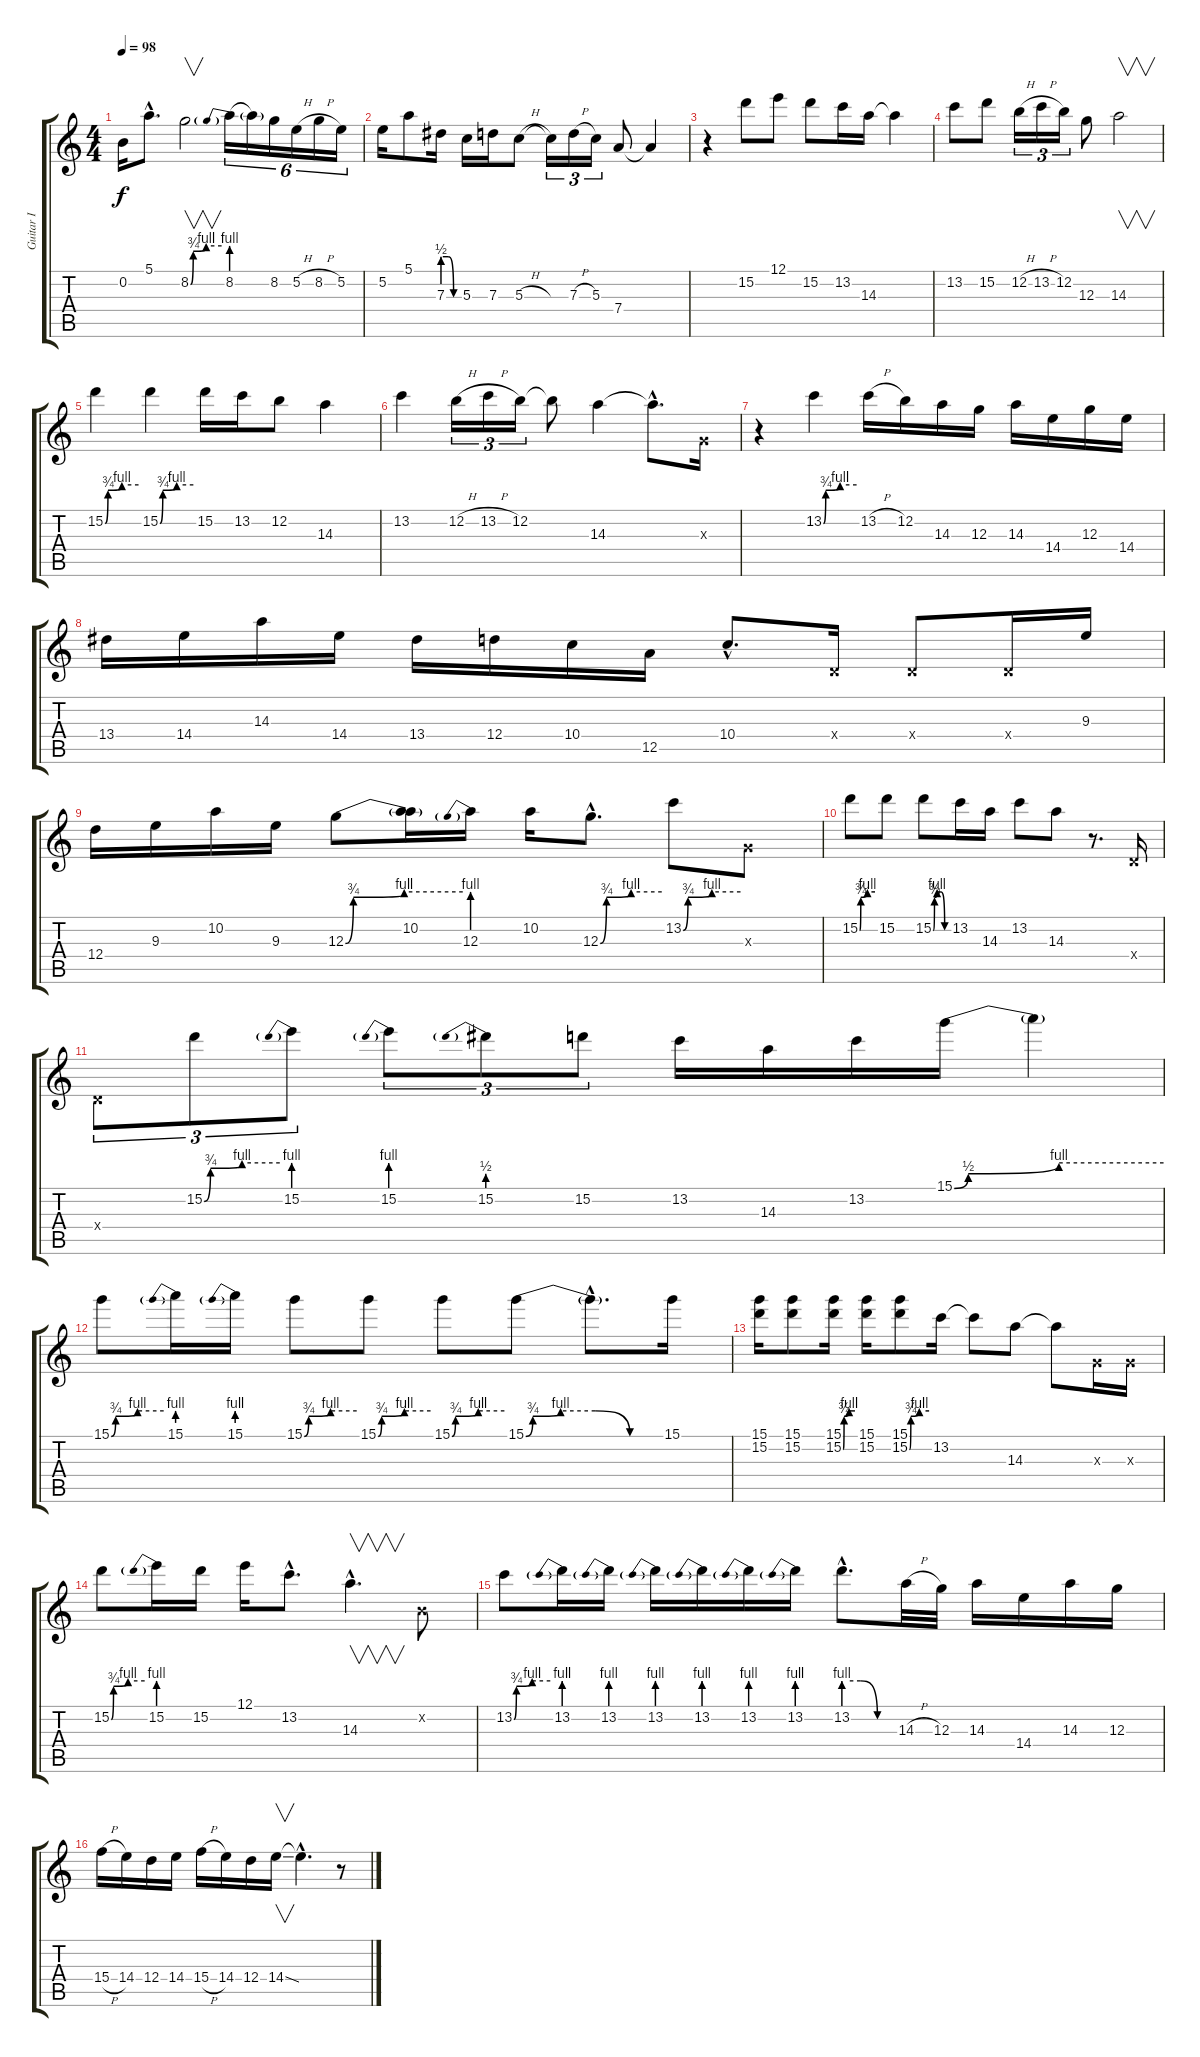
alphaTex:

\track ("Guitar I" "Guitar I") {instrument overdrivenguitar}
\staff {score tabs}
\tuning (E4 B3 G3 D3 A2 E2) {hide}
\ts (4 4)
\tempo 98
\clef g2
\ks c
0.2.16{dy f} 5.1{hac}.8{d} 8.2{be (custom 0 0 5 3 30 4 60 4)}.2{v} 8.2{be (prebend 0 4 60 4)}.16{tu (6 4)} 8.2{t}.16{tu (6 4)} 8.2.16{tu (6 4)} 5.2{h}.16{tu (6 4)} 8.2{h}.16{tu (6 4)} 5.2.16{tu (6 4)} |
5.2.16 5.1.8 7.3{be (custom 0 2 20 2 40 0 60 0)}.16 5.3.16 7.3.16 5.3{h}.8 5.3{t}.16{tu (3 2)} 7.3{h}.16{tu (3 2)} 5.3.16{tu (3 2)} 7.4.8 7.4{t}.4 |
r.4 15.2.8 12.1.8 15.2.8 13.2.16 14.3.16 14.3{t}.4 |
13.2.8 15.2.8 12.2{h}.16{tu (3 2)} 13.2{h}.16{tu (3 2)} 12.2.16{tu (3 2)} 12.3.8 14.3.2{v} |
15.2{be (custom 0 0 5 3 30 4 60 4)}.4 15.2{be (custom 0 0 5 3 30 4 60 4)}.4 15.2.16 13.2.16 12.2.8 14.3.4 |
13.2.4 12.2{h}.16{tu (3 2)} 13.2{h}.16{tu (3 2)} 12.2.16{tu (3 2)} 12.2{t}.8 14.3.4 14.3{hac t}.8{d} 0.3{x}.16 |
r.4 13.2{be (custom 0 0 4 3 30 4 60 4)}.4 13.2{h}.16 12.2.16 14.3.16 12.3.16 14.3.16 14.4.16 12.3.16 14.4.16 |
13.4.16 14.4.16 14.3.16 14.4.16 13.4.16 12.4.16 10.4.16 12.5.16 10.4{hac}.8{d} 0.4{x}.16 0.4{x}.8 0.4{x}.16 9.3.16 |
12.4.16 9.3.16 10.2.16 9.3.16 12.3{be (custom 0 0 4 3 30 4 60 4)}.8 (10.2 12.3{t}).16 12.3{be (prebend 0 4 60 4)}.16 10.2.16 12.3{be (custom 0 0 6 3 30 4 60 4) hac}.8{d} 13.2{be (custom 0 0 5 3 30 4 60 4)}.8 0.3{x}.8 |
15.2{be (custom 0 0 4 3 30 4 60 4)}.8 15.2.8 15.2{be (custom 0 0 5 3 15 4 30 4 45 0 60 0)}.8 13.2.16 14.3.16 13.2.8 14.3.8 r.8{d} 0.4{x}.16 |
0.4{x}.8{tu (3 2)} 15.2{be (custom 0 0 5 3 30 4 60 4)}.8{tu (3 2)} 15.2{be (prebend 0 4 60 4)}.8{tu (3 2)} 15.2{be (prebend 0 4 60 4)}.8{tu (3 2)} 15.2{be (prebend 0 2 60 2)}.8{tu (3 2)} 15.2.8{tu (3 2)} 13.2.16 14.3.16 13.2.16 15.1{be (custom 0 0 4 2 30 4 60 4)}.16 15.1{t}.4 |
15.1{be (custom 0 0 5 3 30 4 60 4)}.8 15.1{be (prebend 0 4 60 4)}.16 15.1{be (prebend 0 4 60 4)}.16 15.1{be (custom 0 0 5 3 30 4 60 4)}.8 15.1{be (custom 0 0 4 3 30 4 60 4)}.8 15.1{be (custom 0 0 4 3 30 4 60 4)}.8 15.1{be (custom 0 0 3 3 15 4 30 4 45 0 60 0)}.8 15.1{hac t}.8{d} 15.1.16 |
(15.1 15.2).16 (15.1 15.2).8 (15.1 15.2{be (custom 0 0 4 3 30 4 60 4)}).16 (15.1 15.2).16 (15.1 15.2{be (custom 0 0 4 3 30 4 60 4)}).8 13.2.16 13.2{t}.8 14.3.8 14.3{t}.8 0.3{x}.16 0.3{x}.16 |
15.2{be (custom 0 0 4 3 30 4 60 4)}.8 15.2{be (prebend 0 4 60 4)}.16 15.2.16 12.1.16 13.2{hac}.8{d} 14.3{hac}.4{v d} 0.2{x}.8 |
13.2{be (custom 0 0 4 3 30 4 60 4)}.8 13.2{be (prebend 0 4 60 4)}.16 13.2{be (prebend 0 4 60 4)}.16 13.2{be (prebend 0 4 60 4)}.16 13.2{be (prebend 0 4 60 4)}.16 13.2{be (prebend 0 4 60 4)}.16 13.2{be (prebend 0 4 60 4)}.16 13.2{be (custom 0 4 20 4 40 0 60 0) hac}.8{d} 14.3{h}.32 12.3.32 14.3.16 14.4.16 14.3.16 12.3.16 |
15.4{h}.16 14.4.16 12.4.16 14.4.16 15.4{h}.16 14.4.16 12.4.16 14.4{ss}.16{v} 14.4{hac t}.4{d} r.8
